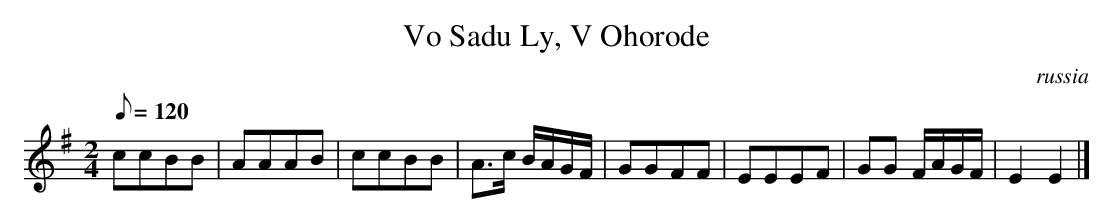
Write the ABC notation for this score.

X:1
T:Vo Sadu Ly, V Ohorode
O:russia
M:2/4
L:1/8
Q:120
K:Em
ccBB | AAAB | ccBB | A>c B/2A/2G/2F/2 | \
GGFF | EEEF | GG F/2A/2G/2F/2 | E2 E2 |]
